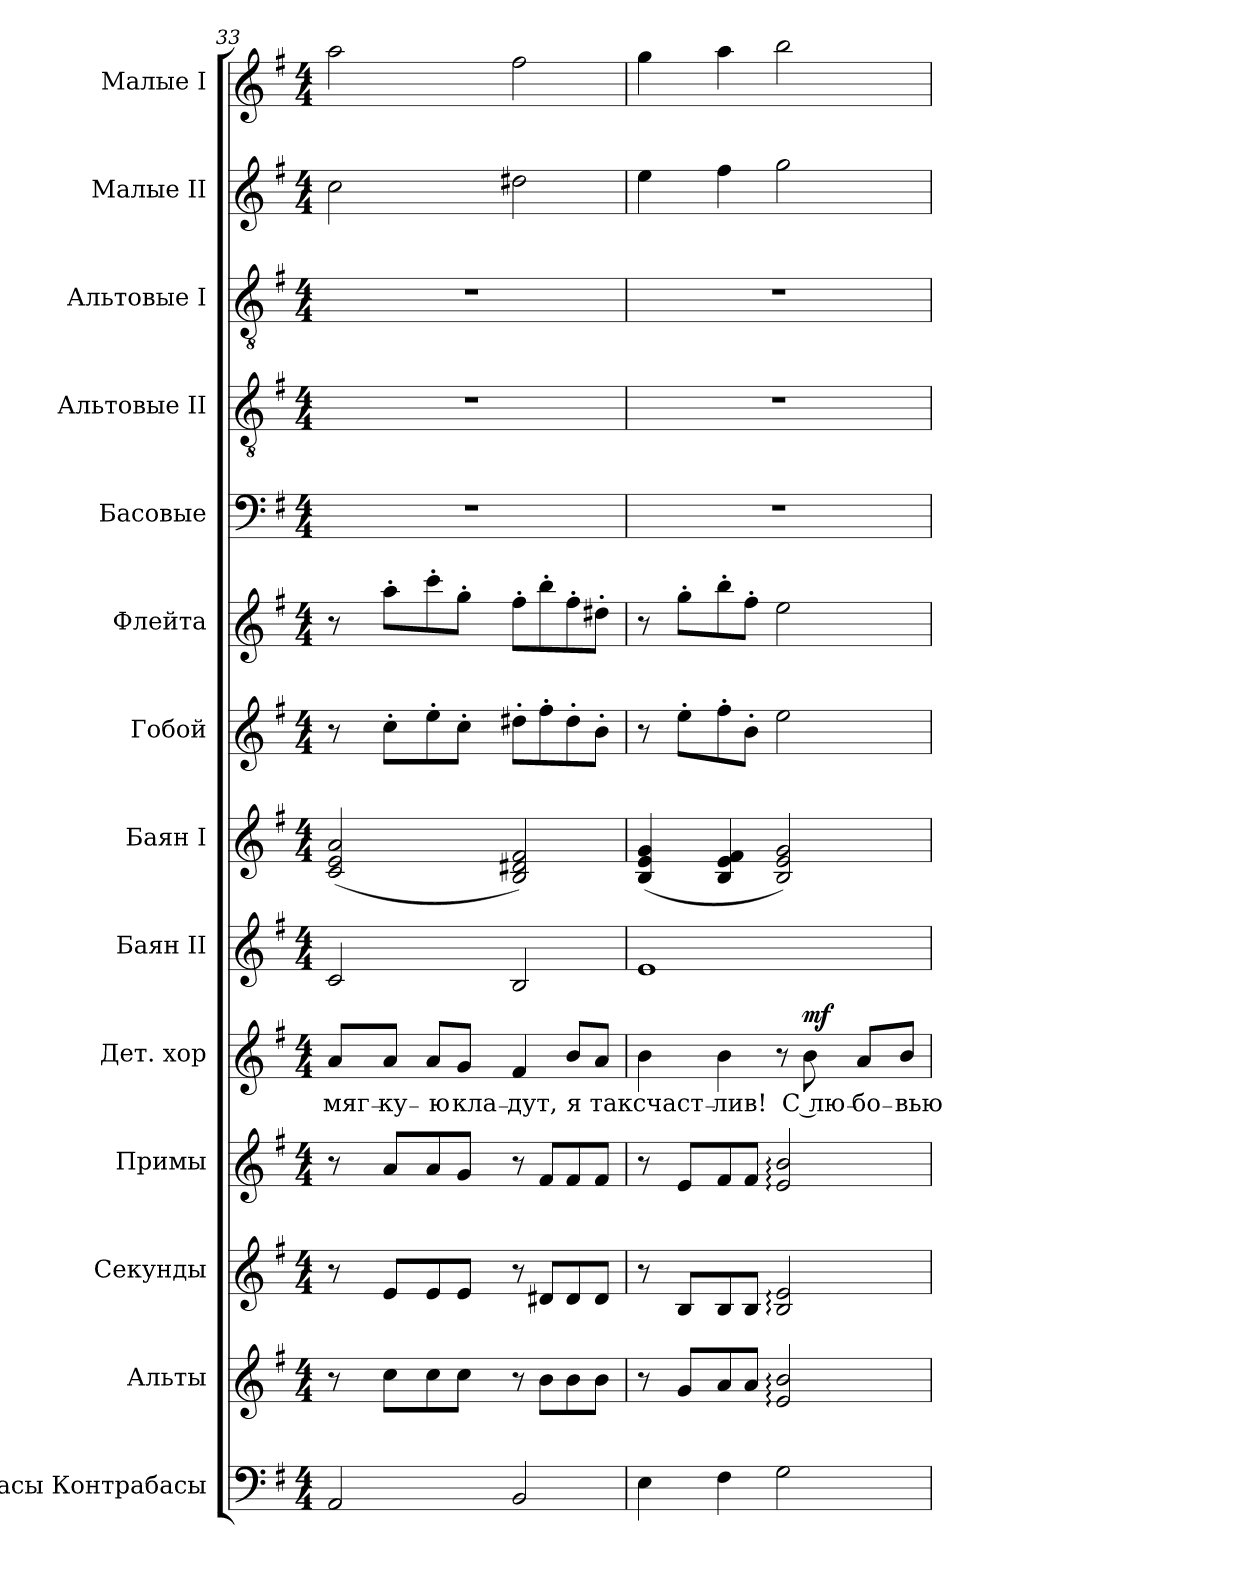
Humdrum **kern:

**kern	**kern	**kern	**kern	**kern	**text	**dynam	**kern	**kern	**kern	**kern	**kern	**kern	**kern	**kern	**kern
*part14	*part13	*part12	*part11	*part10	*part10	*part10	*part9	*part8	*part7	*part6	*part5	*part4	*part3	*part2	*part1
*staff14	*staff13	*staff12	*staff11	*staff10	*staff10	*staff10	*staff9	*staff8	*staff7	*staff6	*staff5	*staff4	*staff3	*staff2	*staff1
*I"Басы Контрабасы	*I"Альты	*I"Секунды	*I"Примы	*I"Дет. хор	*	*	*I"Баян II	*I"Баян I	*I"Гобой	*I"Флейта	*I"Басовые	*I"Альтовые II	*I"Альтовые I	*I"Малые II	*I"Малые I
*clefF4	*clefG2	*clefG2	*clefG2	*clefG2	*	*	*clefG2	*clefG2	*clefG2	*clefG2	*clefF4	*clefGv2	*clefGv2	*clefG2	*clefG2
*ITrd7c12	*ITrd7c12	*	*	*	*	*	*	*	*	*	*	*	*	*	*
*k[f#]	*k[f#]	*k[f#]	*k[f#]	*k[f#]	*	*	*k[f#]	*k[f#]	*k[f#]	*k[f#]	*k[f#]	*k[f#]	*k[f#]	*k[f#]	*k[f#]
*G:	*G:	*G:	*G:	*G:	*	*	*G:	*G:	*G:	*G:	*G:	*G:	*G:	*G:	*G:
*M4/4	*M4/4	*M4/4	*M4/4	*M4/4	*	*	*M4/4	*M4/4	*M4/4	*M4/4	*M4/4	*M4/4	*M4/4	*M4/4	*M4/4
=33	=33	=33	=33	=33	=33	=33	=33	=33	=33	=33	=33	=33	=33	=33	=33
!	!	!	!	!	!LO:LY:b	!	!	!	!	!	!	!	!	!	!
2AAA/	8r	8r	8r	8a/L	мяг₋	.	2c/	(<2c/ 2e/ 2a/	8r	8r	1r	1r	1r	2cc\	2aa\
!	!	!	!	!	!LO:LY:b	!	!	!	!	!	!	!	!	!	!
.	8c\L	8e/L	8a/L	8a/J	ку₋	.	.	.	8cc'>\L	8aa'>\L	.	.	.	.	.
!	!	!	!	!	!LO:LY:b	!	!	!	!	!	!	!	!	!	!
.	8c\	8e/	8a/	8a/L	ю	.	.	.	8ee'>\	8ccc'>\	.	.	.	.	.
!	!	!	!	!	!LO:LY:b	!	!	!	!	!	!	!	!	!	!
.	8c\J	8e/J	8g/J	8g/J	кла₋	.	.	.	8cc'>\J	8gg'>\J	.	.	.	.	.
!	!	!	!	!	!LO:LY:b	!	!	!	!	!	!	!	!	!	!
2BBB/	8r	8r	8r	4f#/	дут,	.	2B/	2B/ 2d#X/ 2f#/)	8dd#X'>\L	8ff#'>\L	.	.	.	2dd#X\	2ff#\
.	8B\L	8d#X/L	8f#/L	.	.	.	.	.	8ff#'>\	8bb'>\	.	.	.	.	.
!	!	!	!	!	!LO:LY:b	!	!	!	!	!	!	!	!	!	!
.	8B\	8d#/	8f#/	8b/L	я	.	.	.	8dd#'>\	8ff#'>\	.	.	.	.	.
!	!	!	!	!	!LO:LY:b	!	!	!	!	!	!	!	!	!	!
.	8B\J	8d#/J	8f#/J	8a/J	так	.	.	.	8b'>\J	8dd#X'>\J	.	.	.	.	.
=34	=34	=34	=34	=34	=34	=34	=34	=34	=34	=34	=34	=34	=34	=34	=34
!	!	!	!	!	!LO:LY:b	!	!	!	!	!	!	!	!	!	!
4EE\	8r	8r	8r	4b\	счаст₋	.	1e	(<4B/ 4e/ 4g/	8r	8r	1r	1r	1r	4ee\	4gg\
.	8G/L	8B/L	8e/L	.	.	.	.	.	8ee'>\L	8gg'>\L	.	.	.	.	.
!	!	!	!	!	!LO:LY:b	!	!	!	!	!	!	!	!	!	!
4FF#\	8A/	8B/	8f#/	4b\	лив!	.	.	4B/ 4e/ 4f#/	8ff#'>\	8bb'>\	.	.	.	4ff#\	4aa\
.	8A/J	8B/J	8f#/J	.	.	.	.	.	8b'>\J	8ff#'>\J	.	.	.	.	.
2GG\	2E/: 2B/:	2B/: 2e/:	2e/: 2b/:	8r	.	.	.	2B/ 2e/ 2g/)	2ee\	2ee\	.	.	.	2gg\	2bb\
!	!	!	!	!	!LO:LY:b	!LO:DY:a	!	!	!	!	!	!	!	!	!
.	.	.	.	8b\	С лю₋	mf	.	.	.	.	.	.	.	.	.
!	!	!	!	!	!LO:LY:b	!	!	!	!	!	!	!	!	!	!
.	.	.	.	8a/L	бо₋	.	.	.	.	.	.	.	.	.	.
!	!	!	!	!	!LO:LY:b	!	!	!	!	!	!	!	!	!	!
.	.	.	.	8b/J	вью	.	.	.	.	.	.	.	.	.	.
=	=	=	=	=	=	=	=	=	=	=	=	=	=	=	=
*-	*-	*-	*-	*-	*-	*-	*-	*-	*-	*-	*-	*-	*-	*-	*-
